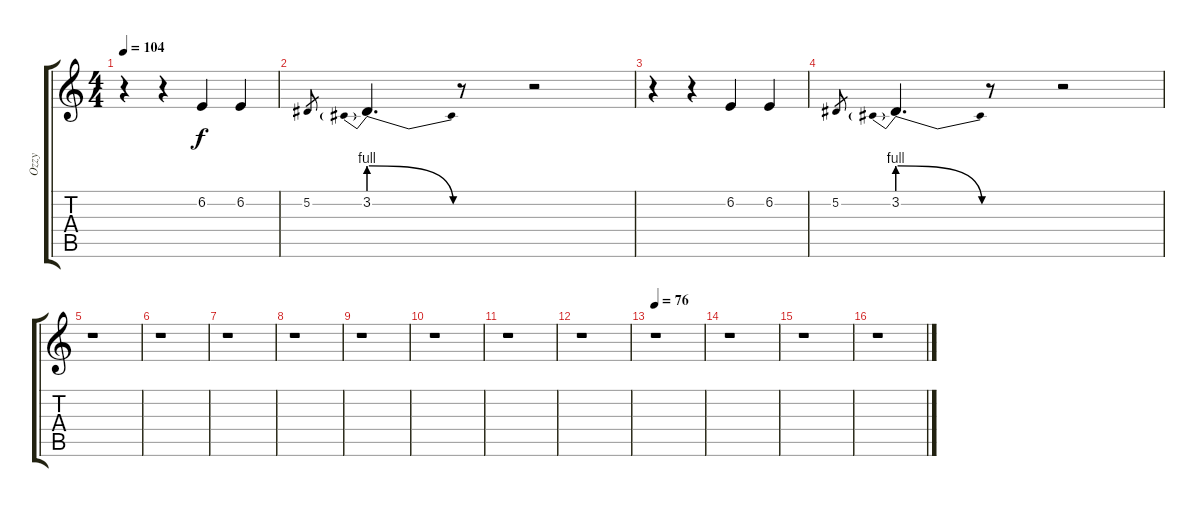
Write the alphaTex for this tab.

\track ("Ozzy" "Ozzy") {instrument lead6voice}
\staff {score tabs}
\tuning (Eb4 Bb3 Gb3 Db3 Ab2 Eb2) {hide}
\ts (4 4)
\tempo 104
\clef g2
\ks c
r.4{dy f} r.4 6.2.4 6.2.4 |
5.2.8{gr} 3.2{be (prebendrelease 0 4 60 0)}.4{d} r.8 r.2 |
r.4 r.4 6.2.4 6.2.4 |
5.2.8{gr} 3.2{be (prebendrelease 0 4 60 0)}.4{d} r.8 r.2 |
r.1 |
r.1 |
r.1 |
r.1 |
r.1 |
r.1 |
r.1 |
r.1 |
\tempo 76
r.1 |
r.1 |
r.1 |
r.1
